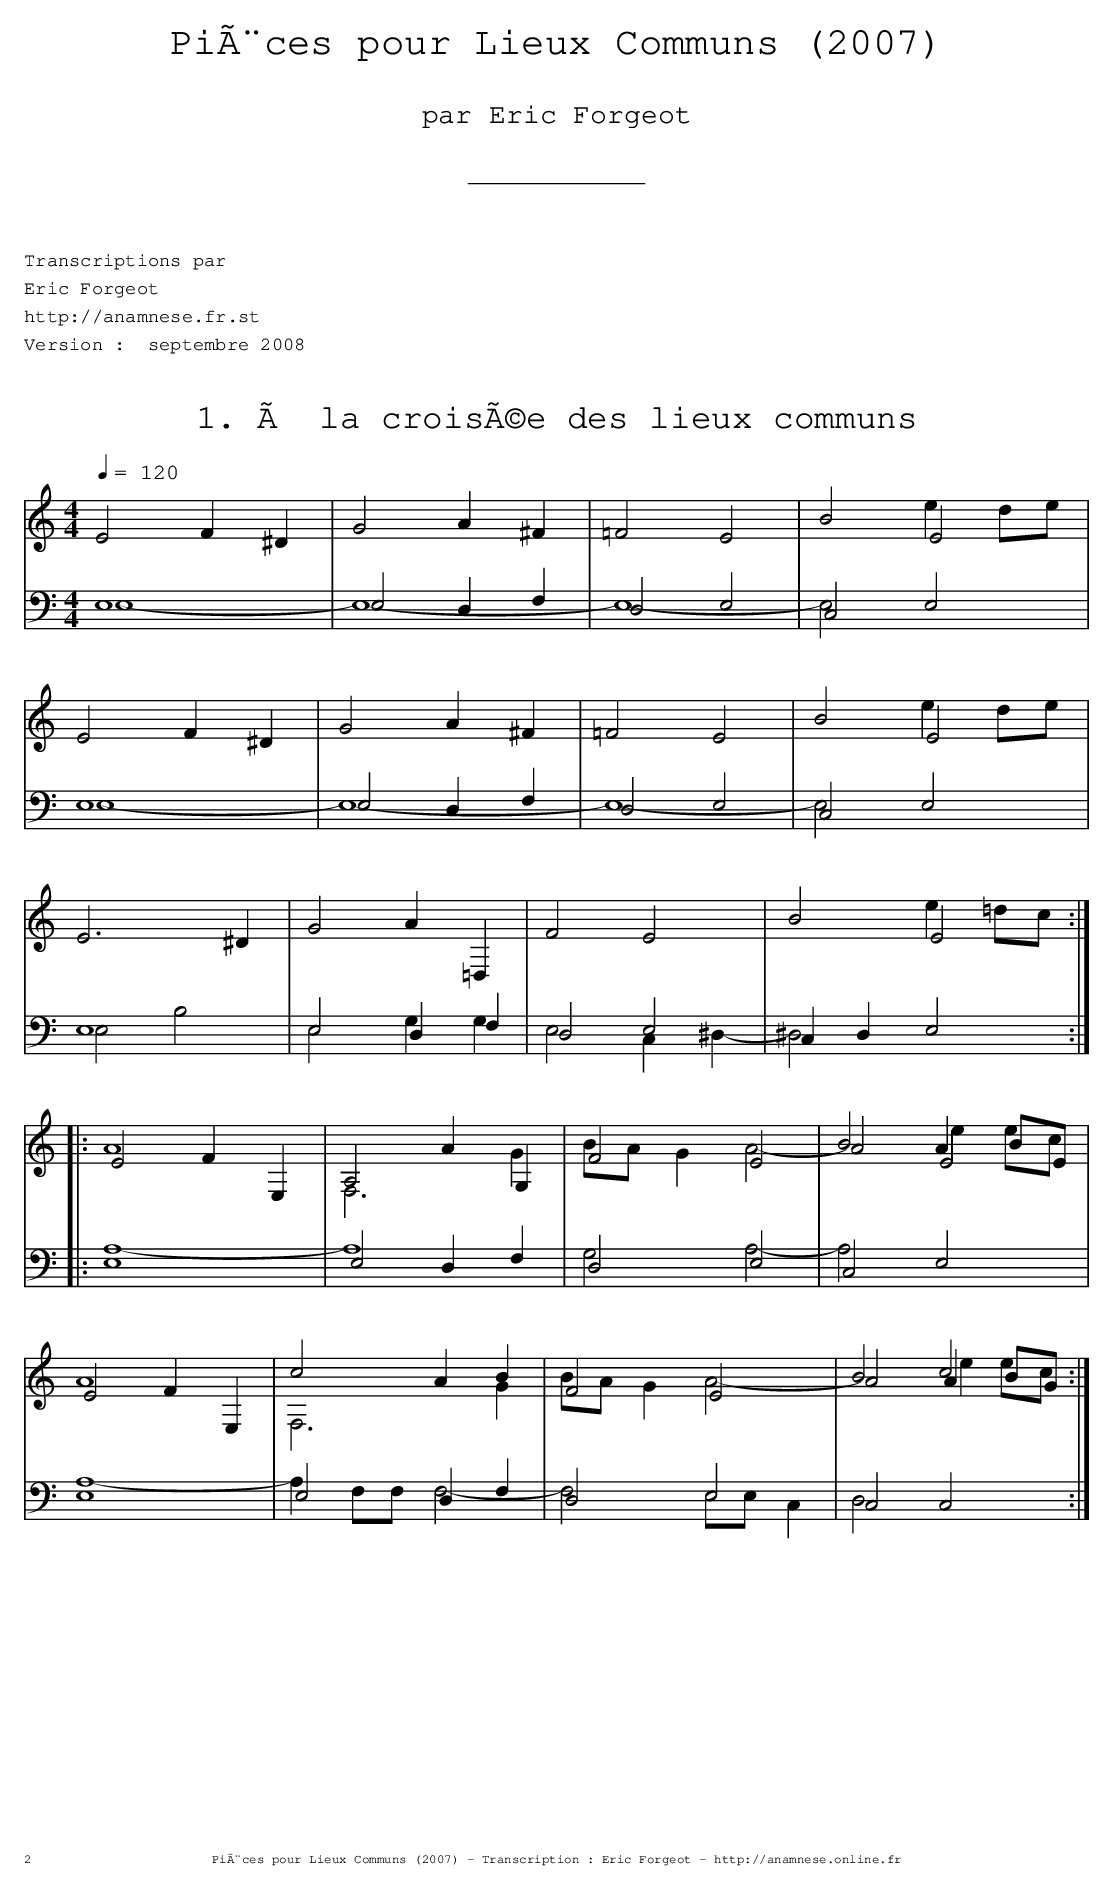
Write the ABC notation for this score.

X:1
T: 1. À la croisée des lieux communs
M: 4/4
L: 1/8
Q:1/4=120
K:C
%%staves (1 2 5) (3 4)
V:1
K:C treble
E4 F2 ^D2 | G4 A2 ^F2 | =F4 E4 | B4 E4  |
E4 F2 ^D2 | G4 A2 ^F2 | =F4 E4 | B4 E4  |
   E6 ^D2 | G4 A2 =D,2 | F4 E4 | B4 E4 :|
|: E4 F2 E,2 | A,4 A2 G,2 | F4 E4 | B4 E4|
   E4 F2 E,2 | c4 A2 B2 | F4 E4 | B4 c4 :|]
V:2
K:C treble
x8 | x8 | x8 | x8 |
x8 | x8 | x8 | x8 |
x8 | x8 | x8 | x8 :|
|: A8 | F,6 G2 | BA G2 A4- | A4 A2 BE  |
   A8 | F,6 G2 | BA G2 A4- | A4 A2 BG :|
V:3
K:C bass
E,8 | E,4 D,2 F,2 | D,4 E,4 | C,4 E,4 |
E,8 | E,4 D,2 F,2 | D,4 E,4 | C,4 E,4 |
E,8 | E,4 D,2 F,2 | D,4 E,4 | C,2 D,2 E,4 :|
|: E,8 | E,4 D,2 F,2 | D,4 E,4 | C,4 E,4|
   E,8 | E,4 D,2 F,2 | D,4 E,4 | C,4 C,4 :|]
V:4
     E,8- | E,8-        | E,8-          |  E,4 x4 |
     E,8- | E,8-        | E,8-          |  E,4 x4 |
  E,4 B,4 | E,4 G,2 G,2 | E,4 C,2 ^D,2- | ^D,4 x4 :|
|:   A,8- | A,8           | G,4 A,4-     | A,4 x4 |
     A,8- | A,2 F,F, F,4- | F,4 E,E, C,2 | D,4 x4 :|]
V:5
     x8 | x8        | x8          |  x4 e2 de   |
     x8 | x8        | x8          |  x4 e2 de   |
     x8 | x8        | x8          |  x4 e2 =dc :|
|:   x8 | x8        | x8          |  x4 e2 ec   |
     x8 | x8        | x8          |  x4 e2 ec  :|]
